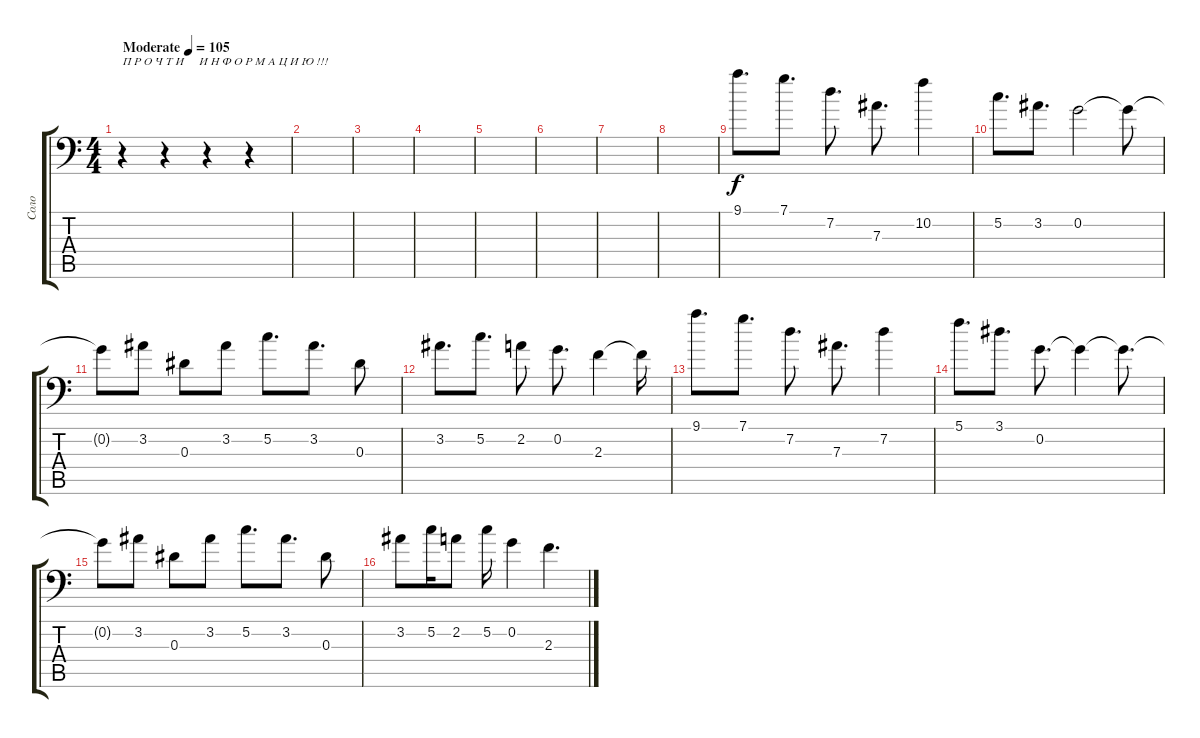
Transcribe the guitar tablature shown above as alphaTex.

\track ("Соло" "Соло") {instrument overdrivenguitar}
\staff {score tabs}
\tuning (C4 G3 Eb3 Bb2 F2 Bb1) {hide}
\ts (4 4)
\tempo (105 "Moderate")
\clef f4
\ks c
r.4{txt "П Р О Ч Т И     И Н Ф О Р М А Ц И Ю !!!" dy f instrument overdrivenguitar} r.4 r.4 r.4 |
|
|
|
|
|
|
|
9.1.8{d} 7.1.8{d} 7.2.8{d} 7.3.8{d} 10.2.4 |
5.2.8{d} 3.2.8{d} 0.2.2 0.2{t}.8 |
0.2{t}.8 3.2.8 0.3.8 3.2.8 5.2.8{d} 3.2.8{d} 0.3.8 |
3.2.8{d} 5.2.8{d} 2.2.8 0.2.8{d} 2.3.4 2.3{t}.16 |
9.1.8{d} 7.1.8{d} 7.2.8{d} 7.3.8{d} 7.2.4 |
5.1.8{d} 3.1.8{d} 0.2.8{d} 0.2{t}.4 0.2{t}.8{d} |
0.2{t}.8 3.2.8 0.3.8 3.2.8 5.2.8{d} 3.2.8{d} 0.3.8 |
3.2.8 5.2.16 2.2.8 5.2.16 0.2.4 2.3.4{d}
